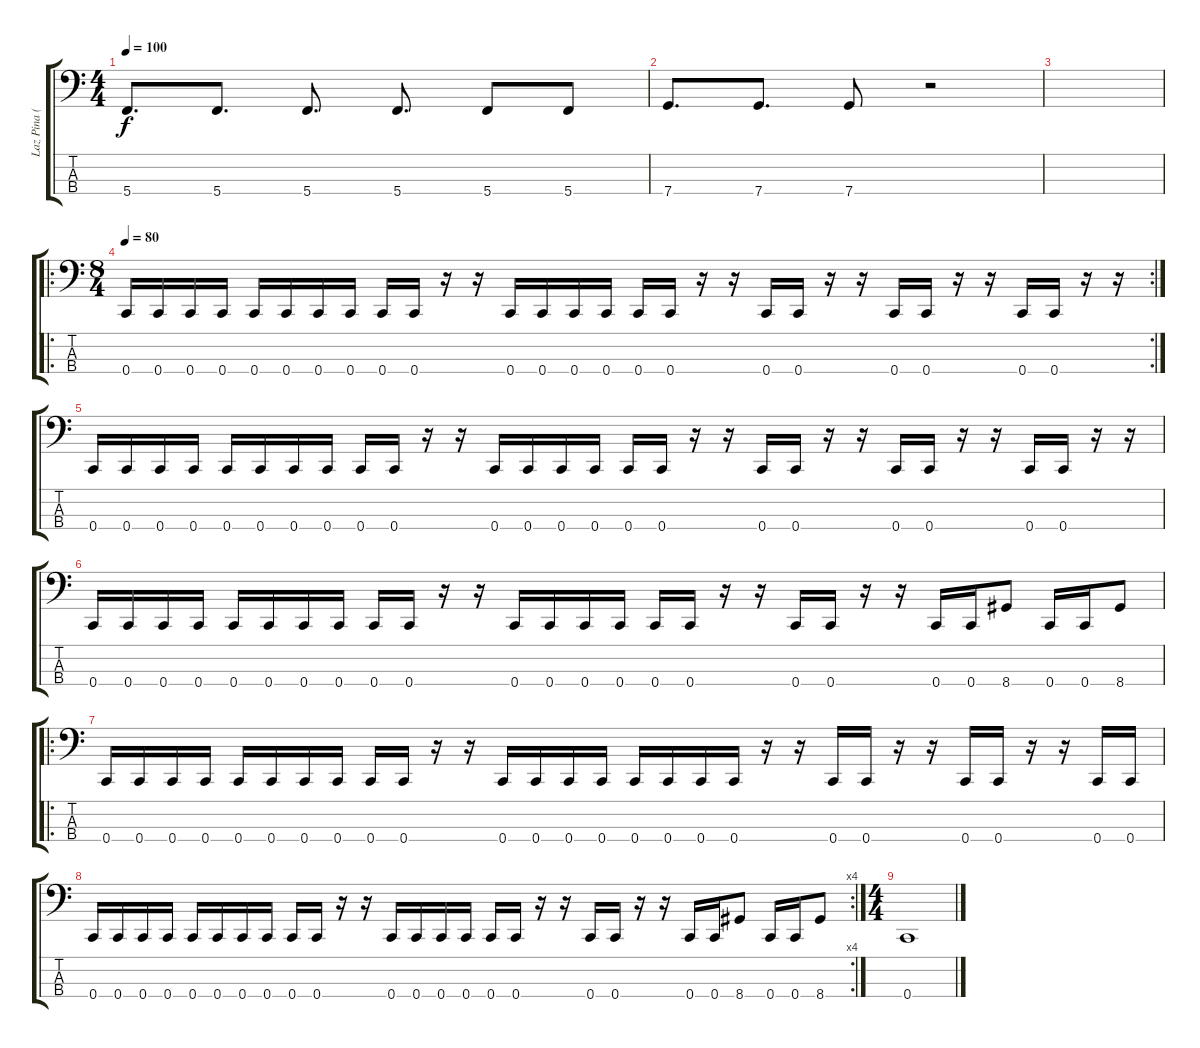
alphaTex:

\track ("Laz Pina (Bass)" "Laz Pina (") {instrument electricbassfinger}
\staff {score tabs}
\tuning (F2 C2 G1 C1) {hide}
\ts (4 4)
\tempo 100
\clef f4
\ks c
5.4.8{d dy f} 5.4.8{d} 5.4.8{d} 5.4.8{d} 5.4.8 5.4.8 |
7.4.8{d} 7.4.8{d} 7.4.8 r.2 |
|
\ro
\rc 2
\ts (8 4)
\tempo 80
0.4.16 0.4.16 0.4.16 0.4.16 0.4.16 0.4.16 0.4.16 0.4.16 0.4.16 0.4.16 r.16 r.16 0.4.16 0.4.16 0.4.16 0.4.16 0.4.16 0.4.16 r.16 r.16 0.4.16 0.4.16 r.16 r.16 0.4.16 0.4.16 r.16 r.16 0.4.16 0.4.16 r.16 r.16 |
0.4.16 0.4.16 0.4.16 0.4.16 0.4.16 0.4.16 0.4.16 0.4.16 0.4.16 0.4.16 r.16 r.16 0.4.16 0.4.16 0.4.16 0.4.16 0.4.16 0.4.16 r.16 r.16 0.4.16 0.4.16 r.16 r.16 0.4.16 0.4.16 r.16 r.16 0.4.16 0.4.16 r.16 r.16 |
0.4.16 0.4.16 0.4.16 0.4.16 0.4.16 0.4.16 0.4.16 0.4.16 0.4.16 0.4.16 r.16 r.16 0.4.16 0.4.16 0.4.16 0.4.16 0.4.16 0.4.16 r.16 r.16 0.4.16 0.4.16 r.16 r.16 0.4.16 0.4.16 8.4.8 0.4.16 0.4.16 8.4.8 |
\ro
0.4.16 0.4.16 0.4.16 0.4.16 0.4.16 0.4.16 0.4.16 0.4.16 0.4.16 0.4.16 r.16 r.16 0.4.16 0.4.16 0.4.16 0.4.16 0.4.16 0.4.16 0.4.16 0.4.16 r.16 r.16 0.4.16 0.4.16 r.16 r.16 0.4.16 0.4.16 r.16 r.16 0.4.16 0.4.16 |
\rc 4
0.4.16 0.4.16 0.4.16 0.4.16 0.4.16 0.4.16 0.4.16 0.4.16 0.4.16 0.4.16 r.16 r.16 0.4.16 0.4.16 0.4.16 0.4.16 0.4.16 0.4.16 r.16 r.16 0.4.16 0.4.16 r.16 r.16 0.4.16 0.4.16 8.4.8 0.4.16 0.4.16 8.4.8 |
\ts (4 4)
0.4.1
